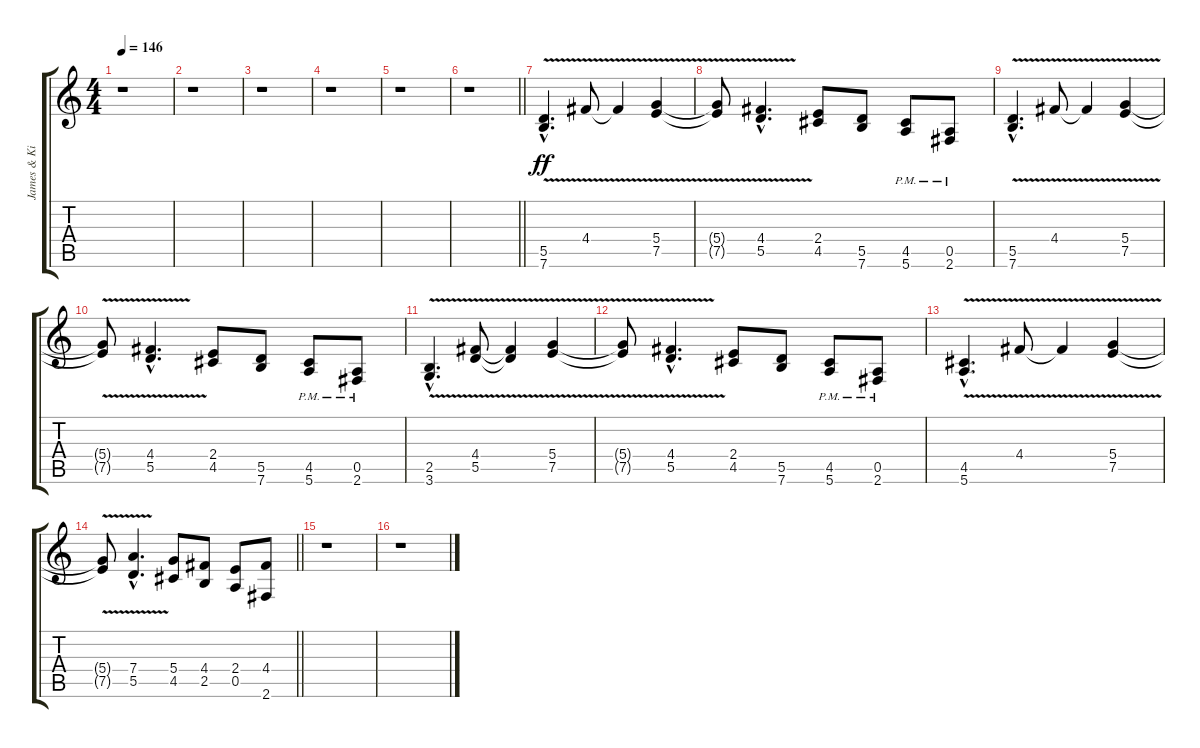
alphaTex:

\track ("James & Kirk w/dist" "James & Ki") {instrument distortionguitar}
\staff {score tabs}
\tuning (E4 B3 G3 D3 A2 E2) {hide}
\ts (4 4)
\tempo 146
\clef g2
\ks c
r.1{dy ff} |
r.1 |
r.1 |
r.1 |
r.1 |
\barLineRight lightlight
r.1 |
(5.5{v hac} 7.6{v hac}).4{d} 4.4{v}.8 4.4{v t}.4 (5.4{v} 7.5{v}).4 |
(5.4{v t} 7.5{v t}).8 (4.4{v hac} 5.5{v hac}).4{d} (2.4 4.5).8 (5.5 7.6).8 (4.5{pm} 5.6{pm}).8 (0.5{pm} 2.6{pm}).8 |
(5.5{v hac} 7.6{v hac}).4{d} 4.4{v}.8 4.4{v t}.4 (5.4{v} 7.5{v}).4 |
(5.4{v t} 7.5{v t}).8 (4.4{v hac} 5.5{v hac}).4{d} (2.4 4.5).8 (5.5 7.6).8 (4.5{pm} 5.6{pm}).8 (0.5{pm} 2.6{pm}).8 |
(2.5{v hac} 3.6{v hac}).4{d} (4.4{v} 5.5{v}).8 (4.4{v t} 5.5{v t}).4 (5.4{v} 7.5{v}).4 |
(5.4{v t} 7.5{v t}).8 (4.4{v hac} 5.5{v hac}).4{d} (2.4 4.5).8 (5.5 7.6).8 (4.5{pm} 5.6{pm}).8 (0.5{pm} 2.6{pm}).8 |
(4.5{v hac} 5.6{v hac}).4{d} 4.4{v}.8 4.4{v t}.4 (5.4{v} 7.5{v}).4 |
\barLineRight lightlight
(5.4{v t} 7.5{v t}).8 (7.4{v hac} 5.5{v hac}).4{d} (5.4 4.5).8 (4.4 2.5).8 (2.4 0.5).8 (4.4 2.6).8 |
r.1 |
r.1
